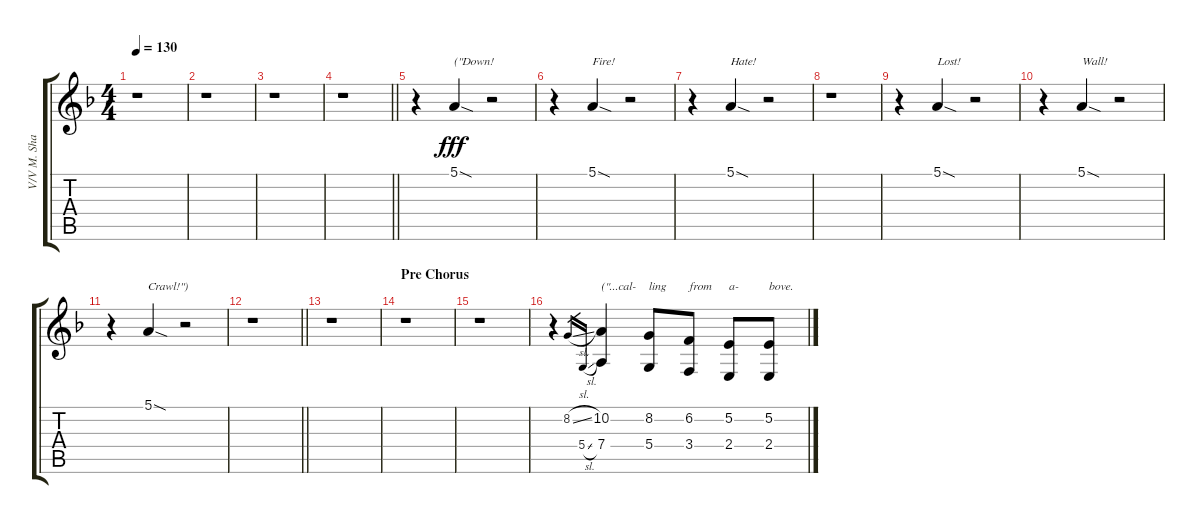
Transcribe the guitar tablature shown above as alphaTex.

\track ("V/V M. Shadows" "V/V M. Sha") {instrument violin}
\staff {score tabs}
\tuning (E4 B3 G3 D3 A2 D2) {hide}
\ts (4 4)
\tempo 130
\clef g2
\ks dminor
r.1{dy fff} |
r.1 |
r.1 |
\barLineRight lightlight
r.1 |
r.4 5.1{sod}.4{txt "(\"Down!"} r.2 |
r.4 5.1{sod}.4{txt "Fire!"} r.2 |
r.4 5.1{sod}.4{txt "Hate!"} r.2 |
r.1 |
r.4 5.1{sod}.4{txt "Lost!"} r.2 |
r.4 5.1{sod}.4{txt "Wall!"} r.2 |
r.4 5.1{sod}.4{txt "Crawl!\")"} r.2 |
\barLineRight lightlight
r.1 |
r.1 |
\section ("" "Pre Chorus")
r.1 |
r.1 |
r.4 8.2{sl}.16{gr} 5.4{sl}.16{gr} (10.2 7.4).4{txt "(\"...cal-"} (8.2 5.4).8{txt "ling"} (6.2 3.4).8{txt "from"} (5.2 2.4).8{txt "a-"} (5.2 2.4).8{txt "bove."}
